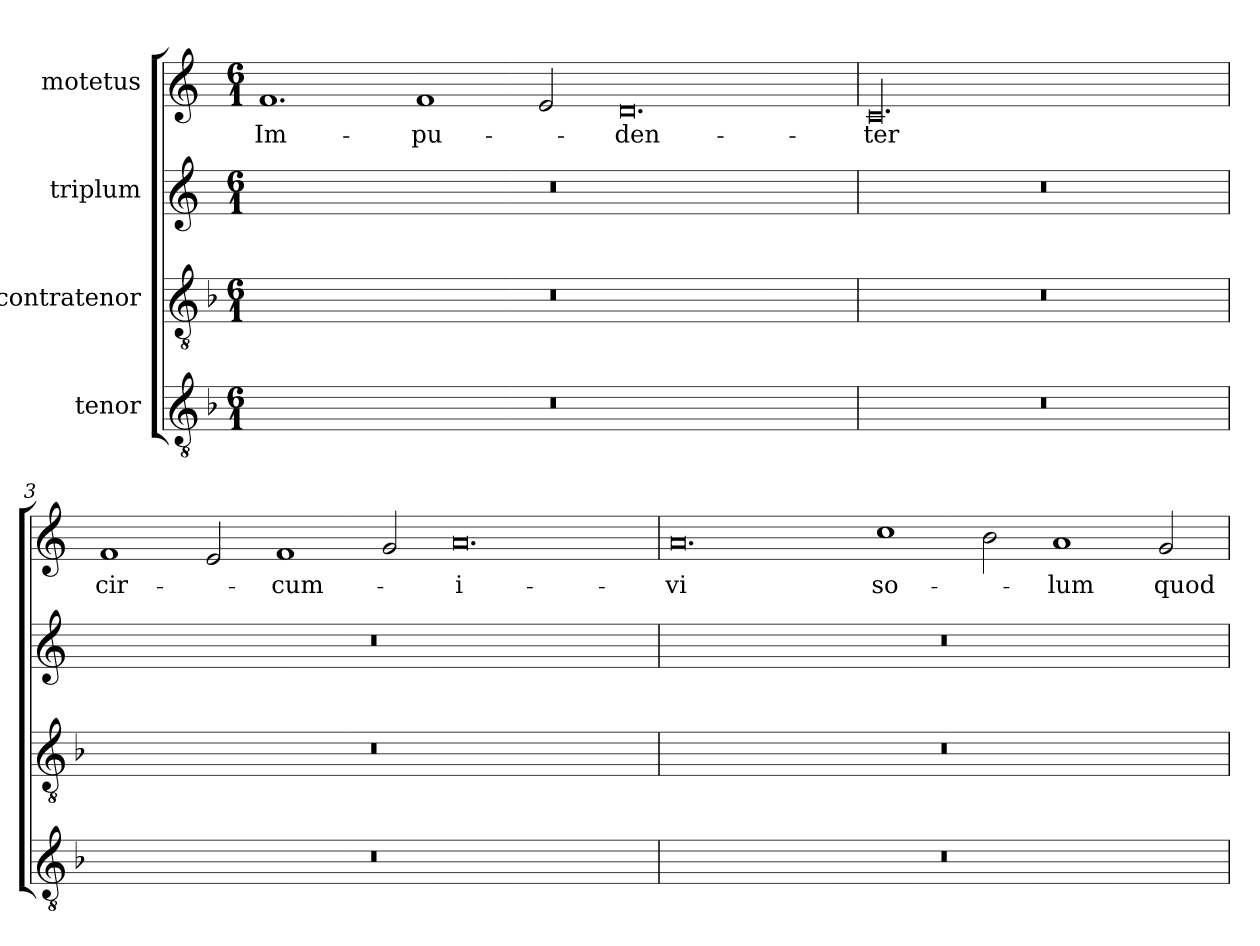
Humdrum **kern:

**kern	**kern	**kern	**kern	**text
*part4	*part3	*part2	*part1	*part1
*staff4	*staff3	*staff2	*staff1	*staff1
*I"tenor	*I"contratenor	*I"triplum	*I"motetus	*
*clefGv2	*clefGv2	*clefG2	*clefG2	*
*k[b-]	*k[b-]	*k[]	*k[]	*
*F:	*F:	*C:	*C:	*
*M6/1	*M6/1	*M6/1	*M6/1	*
=1	=1	=1	=1	=1
00.r	00.r	00.r	1.f/	Im-
.	.	.	1f/	-pu-
.	.	.	2e/	.
.	.	.	0.d/	-den-
=2	=2	=2	=2	=2
00.r	00.r	00.r	00.c/	-ter
=3	=3	=3	=3	=3
00.r	00.r	00.r	1f/	cir-
.	.	.	2e/	.
.	.	.	1f/	-cum-
.	.	.	2g/	.
.	.	.	0.a/	-i-
=4	=4	=4	=4	=4
00.r	00.r	00.r	0.a/	-vi
.	.	.	1cc\	so-
.	.	.	2b\	.
.	.	.	1a/	-lum
.	.	.	2g/	quod-
=	=	=	=	=
*-	*-	*-	*-	*-
